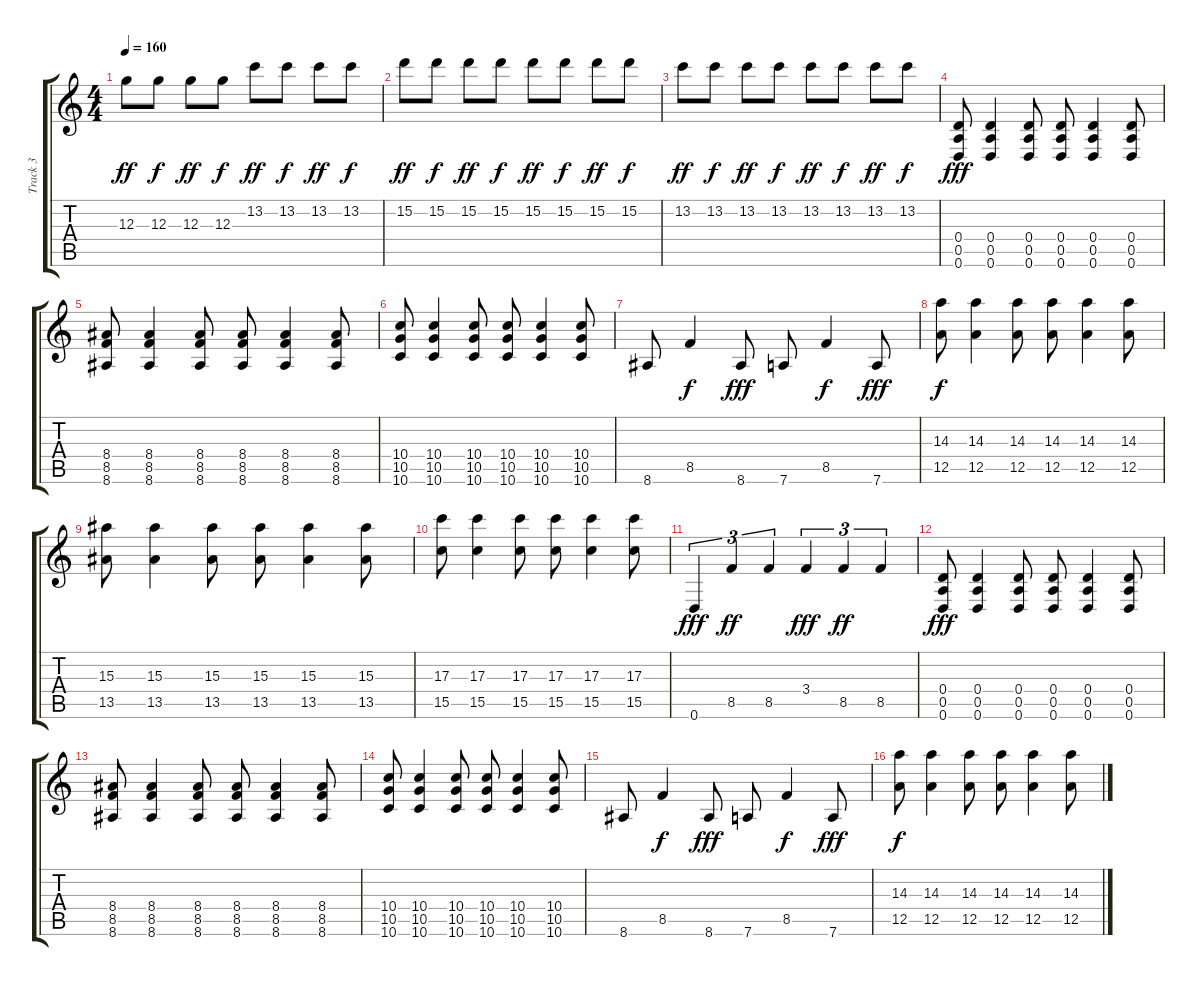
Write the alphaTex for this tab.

\track ("Track 3" "Track 3") {instrument distortionguitar}
\staff {score tabs}
\tuning (E4 B3 G3 D3 A2 D2) {hide}
\ts (4 4)
\tempo 160
\clef g2
\ks c
12.3.8{dy ff} 12.3.8{dy f} 12.3.8{dy ff} 12.3.8{dy f} 13.2.8{dy ff} 13.2.8{dy f} 13.2.8{dy ff} 13.2.8{dy f} |
15.2.8{dy ff} 15.2.8{dy f} 15.2.8{dy ff} 15.2.8{dy f} 15.2.8{dy ff} 15.2.8{dy f} 15.2.8{dy ff} 15.2.8{dy f} |
13.2.8{dy ff} 13.2.8{dy f} 13.2.8{dy ff} 13.2.8{dy f} 13.2.8{dy ff} 13.2.8{dy f} 13.2.8{dy ff} 13.2.8{dy f} |
(0.4 0.5 0.6).8{dy fff instrument distortionguitar} (0.4 0.5 0.6).4 (0.4 0.5 0.6).8 (0.4 0.5 0.6).8 (0.4 0.5 0.6).4 (0.4 0.5 0.6).8 |
(8.4 8.5 8.6).8 (8.4 8.5 8.6).4 (8.4 8.5 8.6).8 (8.4 8.5 8.6).8 (8.4 8.5 8.6).4 (8.4 8.5 8.6).8 |
(10.4 10.5 10.6).8 (10.4 10.5 10.6).4 (10.4 10.5 10.6).8 (10.4 10.5 10.6).8 (10.4 10.5 10.6).4 (10.4 10.5 10.6).8 |
8.6.8 8.5.4{dy f} 8.6.8{dy fff} 7.6.8 8.5.4{dy f} 7.6.8{dy fff} |
(14.3 12.5).8{dy f} (14.3 12.5).4 (14.3 12.5).8 (14.3 12.5).8 (14.3 12.5).4 (14.3 12.5).8 |
(15.3 13.5).8 (15.3 13.5).4 (15.3 13.5).8 (15.3 13.5).8 (15.3 13.5).4 (15.3 13.5).8 |
(17.3 15.5).8 (17.3 15.5).4 (17.3 15.5).8 (17.3 15.5).8 (17.3 15.5).4 (17.3 15.5).8 |
0.6.4{tu (3 2) dy fff} 8.5.4{tu (3 2) dy ff} 8.5.4{tu (3 2)} 3.4.4{tu (3 2) dy fff} 8.5.4{tu (3 2) dy ff} 8.5.4{tu (3 2)} |
(0.4 0.5 0.6).8{dy fff} (0.4 0.5 0.6).4 (0.4 0.5 0.6).8 (0.4 0.5 0.6).8 (0.4 0.5 0.6).4 (0.4 0.5 0.6).8 |
(8.4 8.5 8.6).8 (8.4 8.5 8.6).4 (8.4 8.5 8.6).8 (8.4 8.5 8.6).8 (8.4 8.5 8.6).4 (8.4 8.5 8.6).8 |
(10.4 10.5 10.6).8 (10.4 10.5 10.6).4 (10.4 10.5 10.6).8 (10.4 10.5 10.6).8 (10.4 10.5 10.6).4 (10.4 10.5 10.6).8 |
8.6.8 8.5.4{dy f} 8.6.8{dy fff} 7.6.8 8.5.4{dy f} 7.6.8{dy fff} |
(14.3 12.5).8{dy f} (14.3 12.5).4 (14.3 12.5).8 (14.3 12.5).8 (14.3 12.5).4 (14.3 12.5).8
